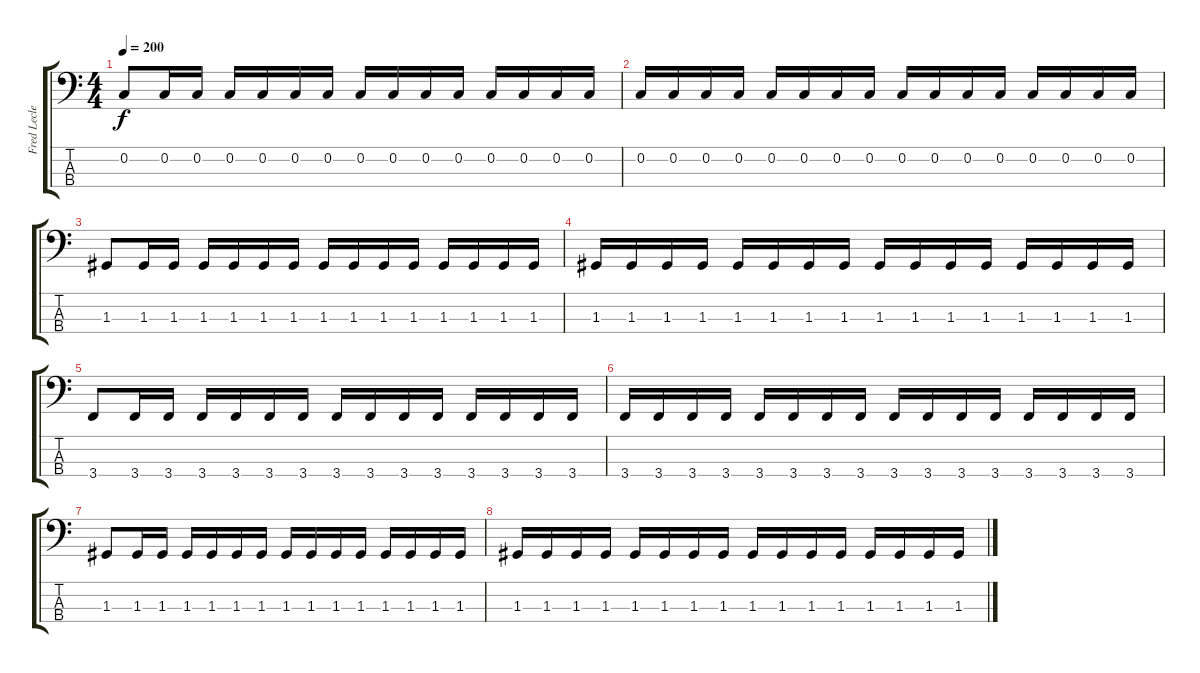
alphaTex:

\track ("Fred Leclercq" "Fred Lecle") {instrument electricbassfinger}
\staff {score tabs}
\tuning (F2 C2 G1 D1) {hide}
\ts (4 4)
\section ("" "")
\tempo 200
\clef f4
\ks aminor
0.2.8{dy f} 0.2.16 0.2.16 0.2.16 0.2.16 0.2.16 0.2.16 0.2.16 0.2.16 0.2.16 0.2.16 0.2.16 0.2.16 0.2.16 0.2.16 |
0.2.16 0.2.16 0.2.16 0.2.16 0.2.16 0.2.16 0.2.16 0.2.16 0.2.16 0.2.16 0.2.16 0.2.16 0.2.16 0.2.16 0.2.16 0.2.16 |
1.3.8 1.3.16 1.3.16 1.3.16 1.3.16 1.3.16 1.3.16 1.3.16 1.3.16 1.3.16 1.3.16 1.3.16 1.3.16 1.3.16 1.3.16 |
1.3.16 1.3.16 1.3.16 1.3.16 1.3.16 1.3.16 1.3.16 1.3.16 1.3.16 1.3.16 1.3.16 1.3.16 1.3.16 1.3.16 1.3.16 1.3.16 |
3.4.8 3.4.16 3.4.16 3.4.16 3.4.16 3.4.16 3.4.16 3.4.16 3.4.16 3.4.16 3.4.16 3.4.16 3.4.16 3.4.16 3.4.16 |
3.4.16 3.4.16 3.4.16 3.4.16 3.4.16 3.4.16 3.4.16 3.4.16 3.4.16 3.4.16 3.4.16 3.4.16 3.4.16 3.4.16 3.4.16 3.4.16 |
1.3.8 1.3.16 1.3.16 1.3.16 1.3.16 1.3.16 1.3.16 1.3.16 1.3.16 1.3.16 1.3.16 1.3.16 1.3.16 1.3.16 1.3.16 |
1.3.16 1.3.16 1.3.16 1.3.16 1.3.16 1.3.16 1.3.16 1.3.16 1.3.16 1.3.16 1.3.16 1.3.16 1.3.16 1.3.16 1.3.16 1.3.16
